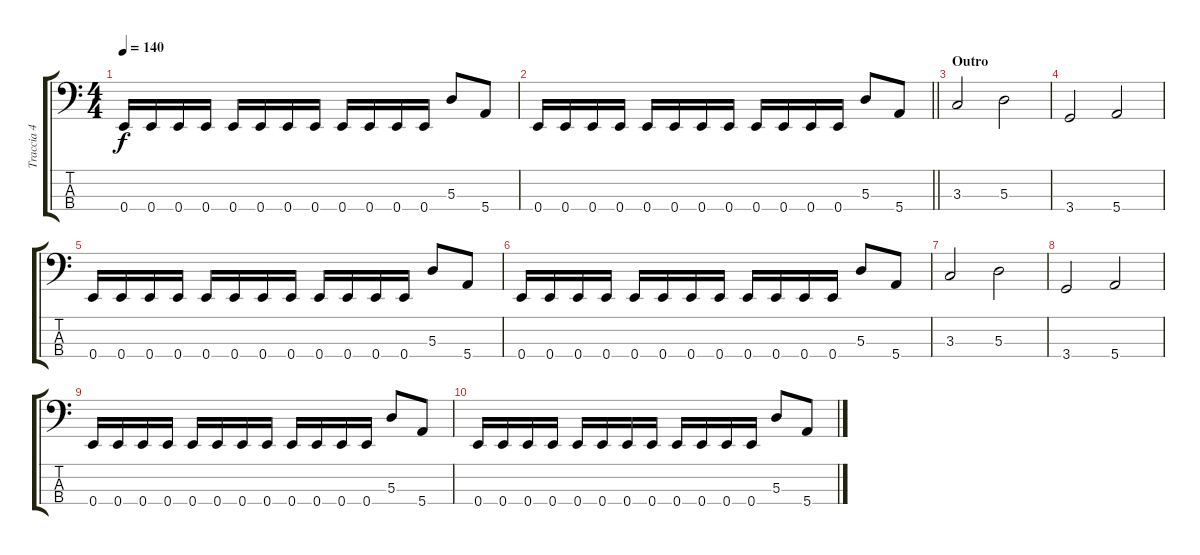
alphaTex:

\track ("Traccia 4" "Traccia 4") {instrument electricbassfinger}
\staff {score tabs}
\tuning (G2 D2 A1 E1) {hide}
\ts (4 4)
\tempo 140
\clef f4
\ks c
0.4.16{dy f} 0.4.16 0.4.16 0.4.16 0.4.16 0.4.16 0.4.16 0.4.16 0.4.16 0.4.16 0.4.16 0.4.16 5.3.8 5.4.8 |
\barLineRight lightlight
0.4.16 0.4.16 0.4.16 0.4.16 0.4.16 0.4.16 0.4.16 0.4.16 0.4.16 0.4.16 0.4.16 0.4.16 5.3.8 5.4.8 |
\section ("" "Outro")
3.3.2 5.3.2 |
3.4.2 5.4.2 |
0.4.16 0.4.16 0.4.16 0.4.16 0.4.16 0.4.16 0.4.16 0.4.16 0.4.16 0.4.16 0.4.16 0.4.16 5.3.8 5.4.8 |
0.4.16 0.4.16 0.4.16 0.4.16 0.4.16 0.4.16 0.4.16 0.4.16 0.4.16 0.4.16 0.4.16 0.4.16 5.3.8 5.4.8 |
3.3.2 5.3.2 |
3.4.2 5.4.2 |
0.4.16 0.4.16 0.4.16 0.4.16 0.4.16 0.4.16 0.4.16 0.4.16 0.4.16 0.4.16 0.4.16 0.4.16 5.3.8 5.4.8 |
0.4.16 0.4.16 0.4.16 0.4.16 0.4.16 0.4.16 0.4.16 0.4.16 0.4.16 0.4.16 0.4.16 0.4.16 5.3.8 5.4.8
